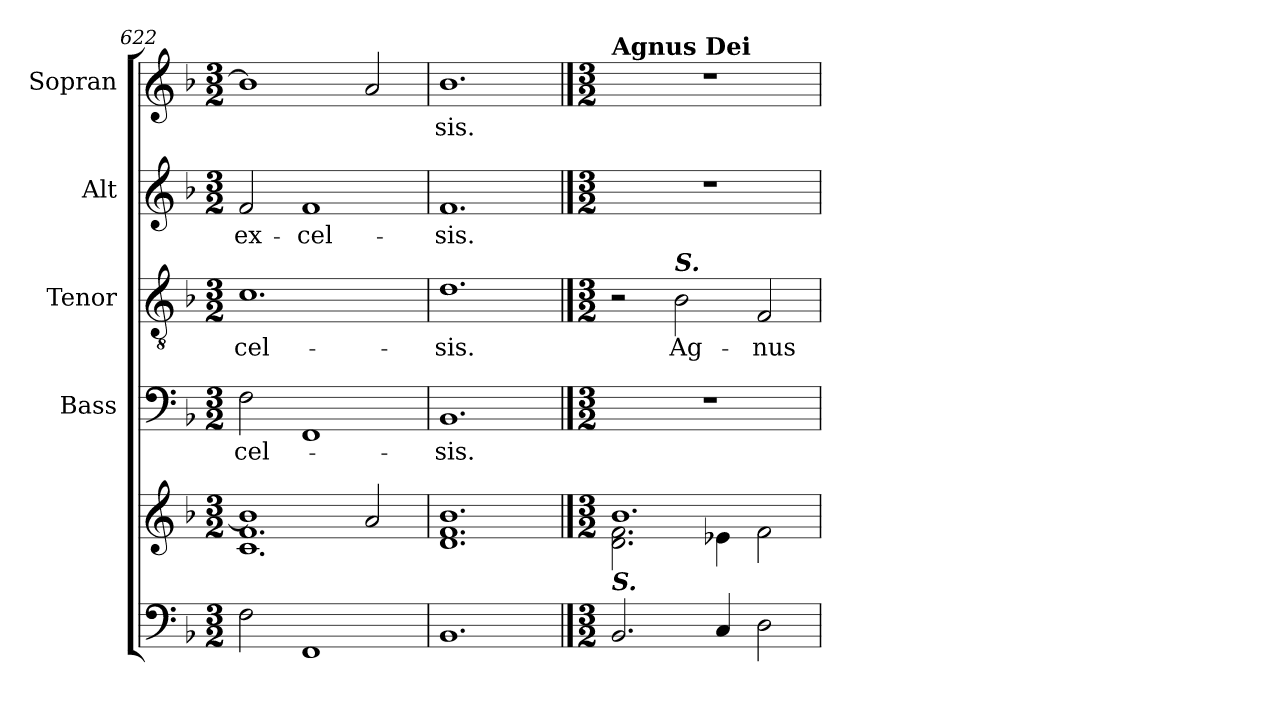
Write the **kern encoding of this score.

**kern	**kern	**kern	**text	**kern	**text	**kern	**text	**kern	**text
*part5	*part5	*part4	*part4	*part3	*part3	*part2	*part2	*part1	*part1
*staff6	*staff5	*staff4	*staff4	*staff3	*staff3	*staff2	*staff2	*staff1	*staff1
*	*	*I"Bass	*	*I"Tenor	*	*I"Alt	*	*I"Sopran	*
*	*	*I'B.	*	*I'T.	*	*I'A.	*	*I'S.	*
*clefF4	*clefG2	*clefF4	*	*clefGv2	*	*clefG2	*	*clefG2	*
*k[b-]	*k[b-]	*k[b-]	*	*k[b-]	*	*k[b-]	*	*k[b-]	*
*F:	*F:	*F:	*	*F:	*	*F:	*	*F:	*
*M3/2	*M3/2	*M3/2	*	*M3/2	*	*M3/2	*	*M3/2	*
=622	=622	=622	=622	=622	=622	=622	=622	=622	=622
*	*^	*	*	*	*	*	*	*	*
!	!	!	!	!LO:LY:b	!	!LO:LY:b	!	!LO:LY:b	!	!
2F\	1b-]	1.c 1.f	2F\	-cel-	1.c	-cel-	2f/	ex-	1b-]	.
!	!	!	!	!	!	!	!	!LO:LY:b	!	!
1FF	.	.	1FF	.	.	.	1f	-cel-	.	.
.	2a/	.	.	.	.	.	.	.	2a/	.
*	*v	*v	*	*	*	*	*	*	*	*
=623	=623	=623	=623	=623	=623	=623	=623	=623	=623
!	!	!	!LO:LY:b	!	!LO:LY:b	!	!LO:LY:b	!	!LO:LY:b
1.BB-	1.d 1.f 1.b-	1.BB-	-sis.	1.d	-sis.	1.f	-sis.	1.b-	-sis.
!!LO:PB:g=z
==624	==624	==624	==624	==624	==624	==624	==624	==624	==624
*M3/2	*M3/2	*M3/2	*	*M3/2	*	*M3/2	*	*M3/2	*
*	*^	*	*	*	*	*	*	*	*
!	!	!	!	!	!	!	!	!	!LO:TX:a:B:t=Agnus Dei	!
!LO:TX:a:Bi:t=S.	!	!	!	!	!	!	!	!	!	!
2.BB-/	1.b-	2.d\ 2.f\	1.r	.	2r	.	1.r	.	1.r	.
!	!	!	!	!	!LO:TX:a:Bi:t=S.	!	!	!	!	!
!	!	!	!	!	!	!LO:LY:b	!	!	!	!
.	.	.	.	.	2B-\	Ag-	.	.	.	.
4C/	.	4e-X\	.	.	.	.	.	.	.	.
!	!	!	!	!	!	!LO:LY:b	!	!	!	!
2D\	.	2f\	.	.	2F/	-nus	.	.	.	.
*	*v	*v	*	*	*	*	*	*	*	*
=	=	=	=	=	=	=	=	=	=
*-	*-	*-	*-	*-	*-	*-	*-	*-	*-
